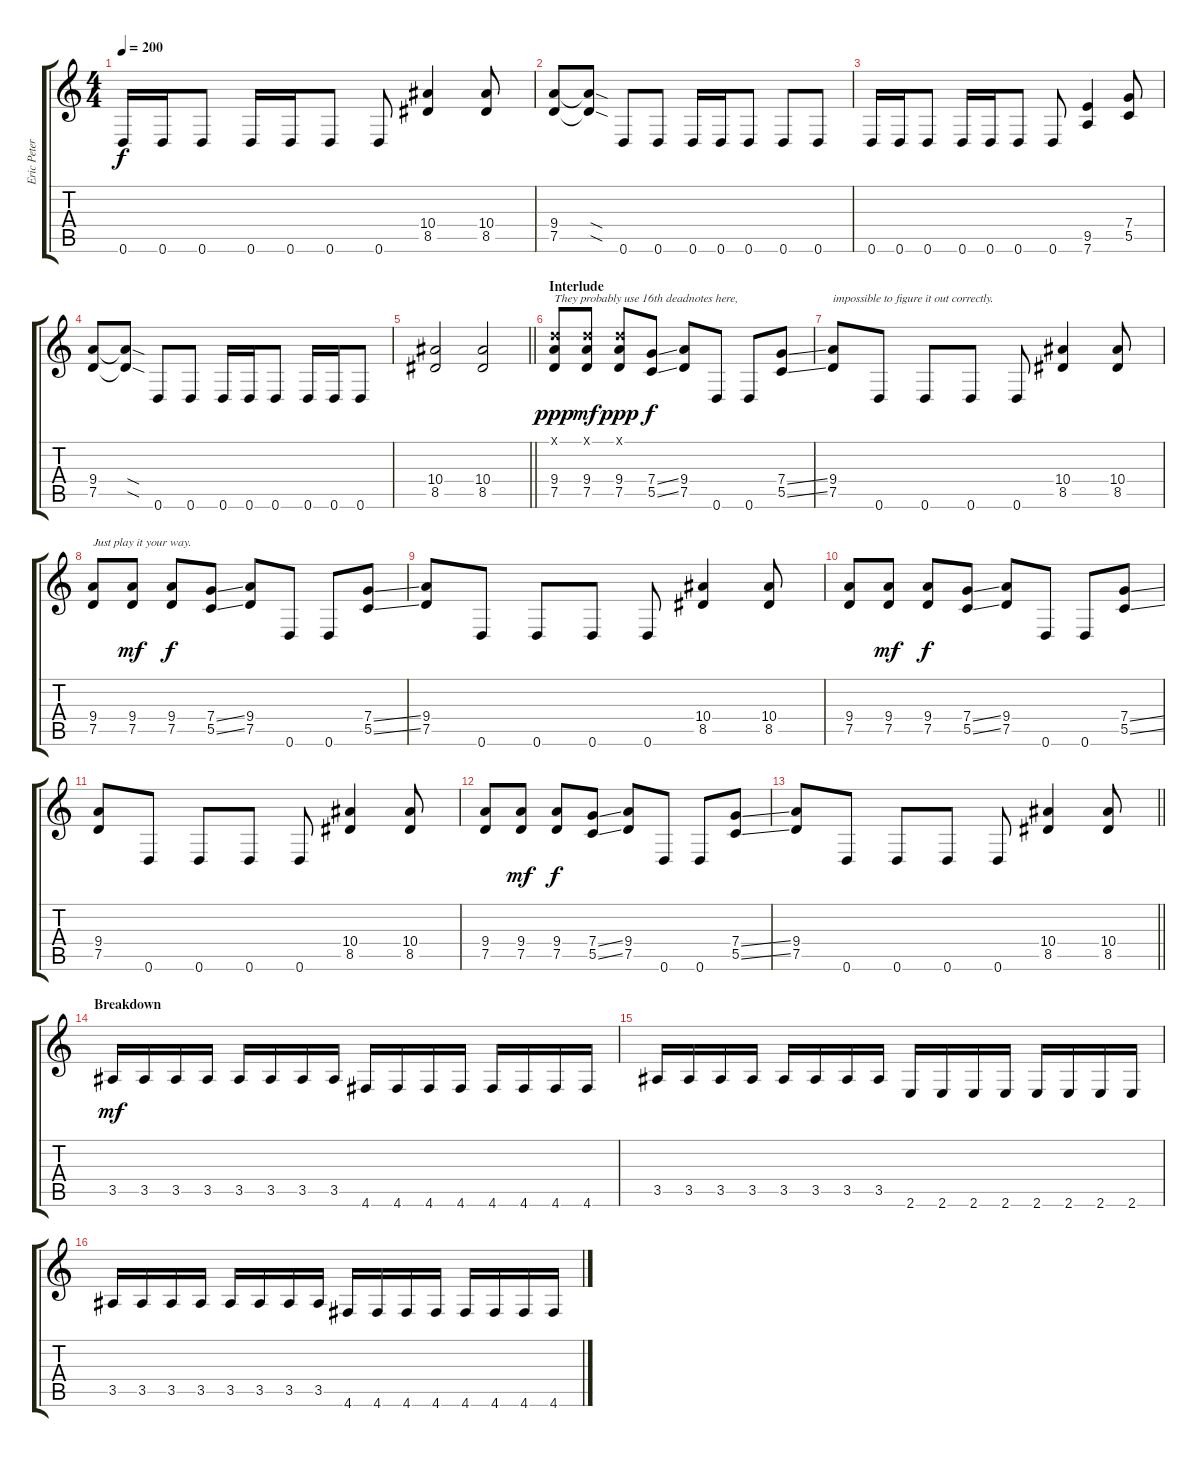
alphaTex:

\track ("Eric Peterson" "Eric Peter") {instrument distortionguitar}
\staff {score tabs}
\tuning (D4 A3 F3 C3 G2 D2) {hide}
\ts (4 4)
\tempo 200
\clef g2
\ks c
0.6.16{dy f} 0.6.16 0.6.8 0.6.16 0.6.16 0.6.8 0.6.8 (10.4 8.5).4 (10.4 8.5).8 |
(9.4 7.5).8 (9.4{sod t} 7.5{sod t}).8 0.6.8 0.6.8 0.6.16 0.6.16 0.6.8 0.6.8 0.6.8 |
0.6.16 0.6.16 0.6.8 0.6.16 0.6.16 0.6.8 0.6.8 (9.5 7.6).4 (7.4 5.5).8 |
(9.4 7.5).8 (9.4{sod t} 7.5{sod t}).8 0.6.8 0.6.8 0.6.16 0.6.16 0.6.8 0.6.16 0.6.16 0.6.8 |
\barLineRight lightlight
(10.4 8.5).2 (10.4 8.5).2 |
\section ("" "Interlude")
(0.1{x} 9.4 7.5).8{txt "They probably use 16th deadnotes here," dy ppp} (0.1{x} 9.4 7.5).8{dy mf} (0.1{x} 9.4 7.5).8{dy ppp} (7.4{ss} 5.5{ss}).8{dy f} (9.4 7.5).8 0.6.8 0.6.8 (7.4{ss} 5.5{ss}).8 |
(9.4 7.5).8{txt "impossible to figure it out correctly."} 0.6.8 0.6.8 0.6.8 0.6.8 (10.4 8.5).4 (10.4 8.5).8 |
(9.4 7.5).8{txt "Just play it your way."} (9.4 7.5).8{dy mf} (9.4 7.5).8{dy f} (7.4{ss} 5.5{ss}).8 (9.4 7.5).8 0.6.8 0.6.8 (7.4{ss} 5.5{ss}).8 |
(9.4 7.5).8 0.6.8 0.6.8 0.6.8 0.6.8 (10.4 8.5).4 (10.4 8.5).8 |
(9.4 7.5).8 (9.4 7.5).8{dy mf} (9.4 7.5).8{dy f} (7.4{ss} 5.5{ss}).8 (9.4 7.5).8 0.6.8 0.6.8 (7.4{ss} 5.5{ss}).8 |
(9.4 7.5).8 0.6.8 0.6.8 0.6.8 0.6.8 (10.4 8.5).4 (10.4 8.5).8 |
(9.4 7.5).8 (9.4 7.5).8{dy mf} (9.4 7.5).8{dy f} (7.4{ss} 5.5{ss}).8 (9.4 7.5).8 0.6.8 0.6.8 (7.4{ss} 5.5{ss}).8 |
\barLineRight lightlight
(9.4 7.5).8 0.6.8 0.6.8 0.6.8 0.6.8 (10.4 8.5).4 (10.4 8.5).8 |
\section ("" "Breakdown")
3.5.16{dy mf} 3.5.16 3.5.16 3.5.16 3.5.16 3.5.16 3.5.16 3.5.16 4.6.16 4.6.16 4.6.16 4.6.16 4.6.16 4.6.16 4.6.16 4.6.16 |
3.5.16 3.5.16 3.5.16 3.5.16 3.5.16 3.5.16 3.5.16 3.5.16 2.6.16 2.6.16 2.6.16 2.6.16 2.6.16 2.6.16 2.6.16 2.6.16 |
3.5.16 3.5.16 3.5.16 3.5.16 3.5.16 3.5.16 3.5.16 3.5.16 4.6.16 4.6.16 4.6.16 4.6.16 4.6.16 4.6.16 4.6.16 4.6.16
